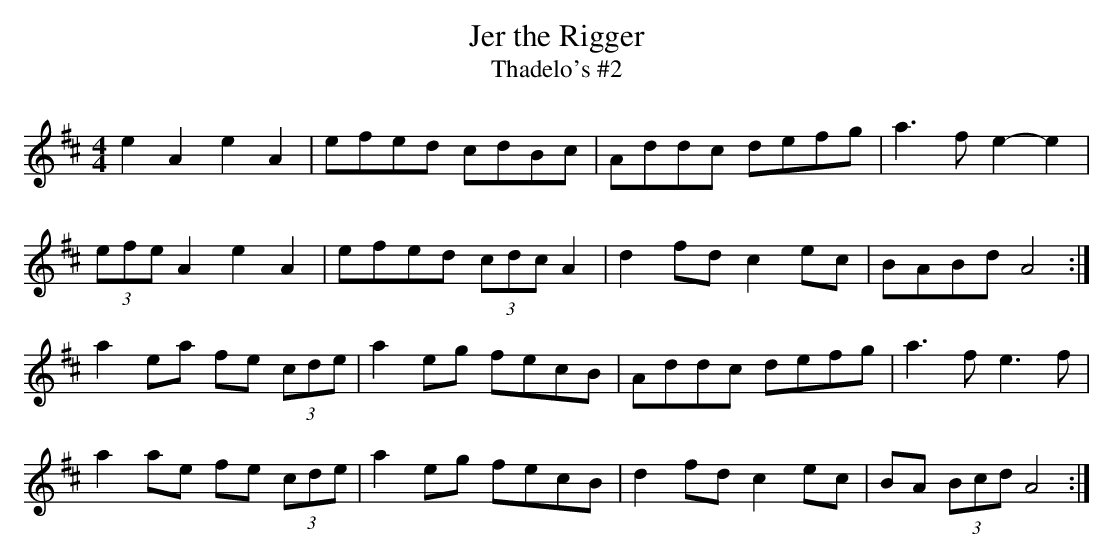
X:1
T: Jer the Rigger
T: Thadelo's #2
L: 1/8
M: 4/4
K: Amix
e2 A2 e2 A2|efed cdBc|Addc defg|a3f e2-e2|
(3efe A2 e2 A2|efed (3cdc A2|d2 fd c2 ec|\
BABd A4 :|
a2 ea fe (3cde|a2 eg fecB|Addc defg|a3f e3f|
a2 ae fe (3cde|a2 eg fecB|d2 fd c2 ec|BA (3Bcd A4 :|
